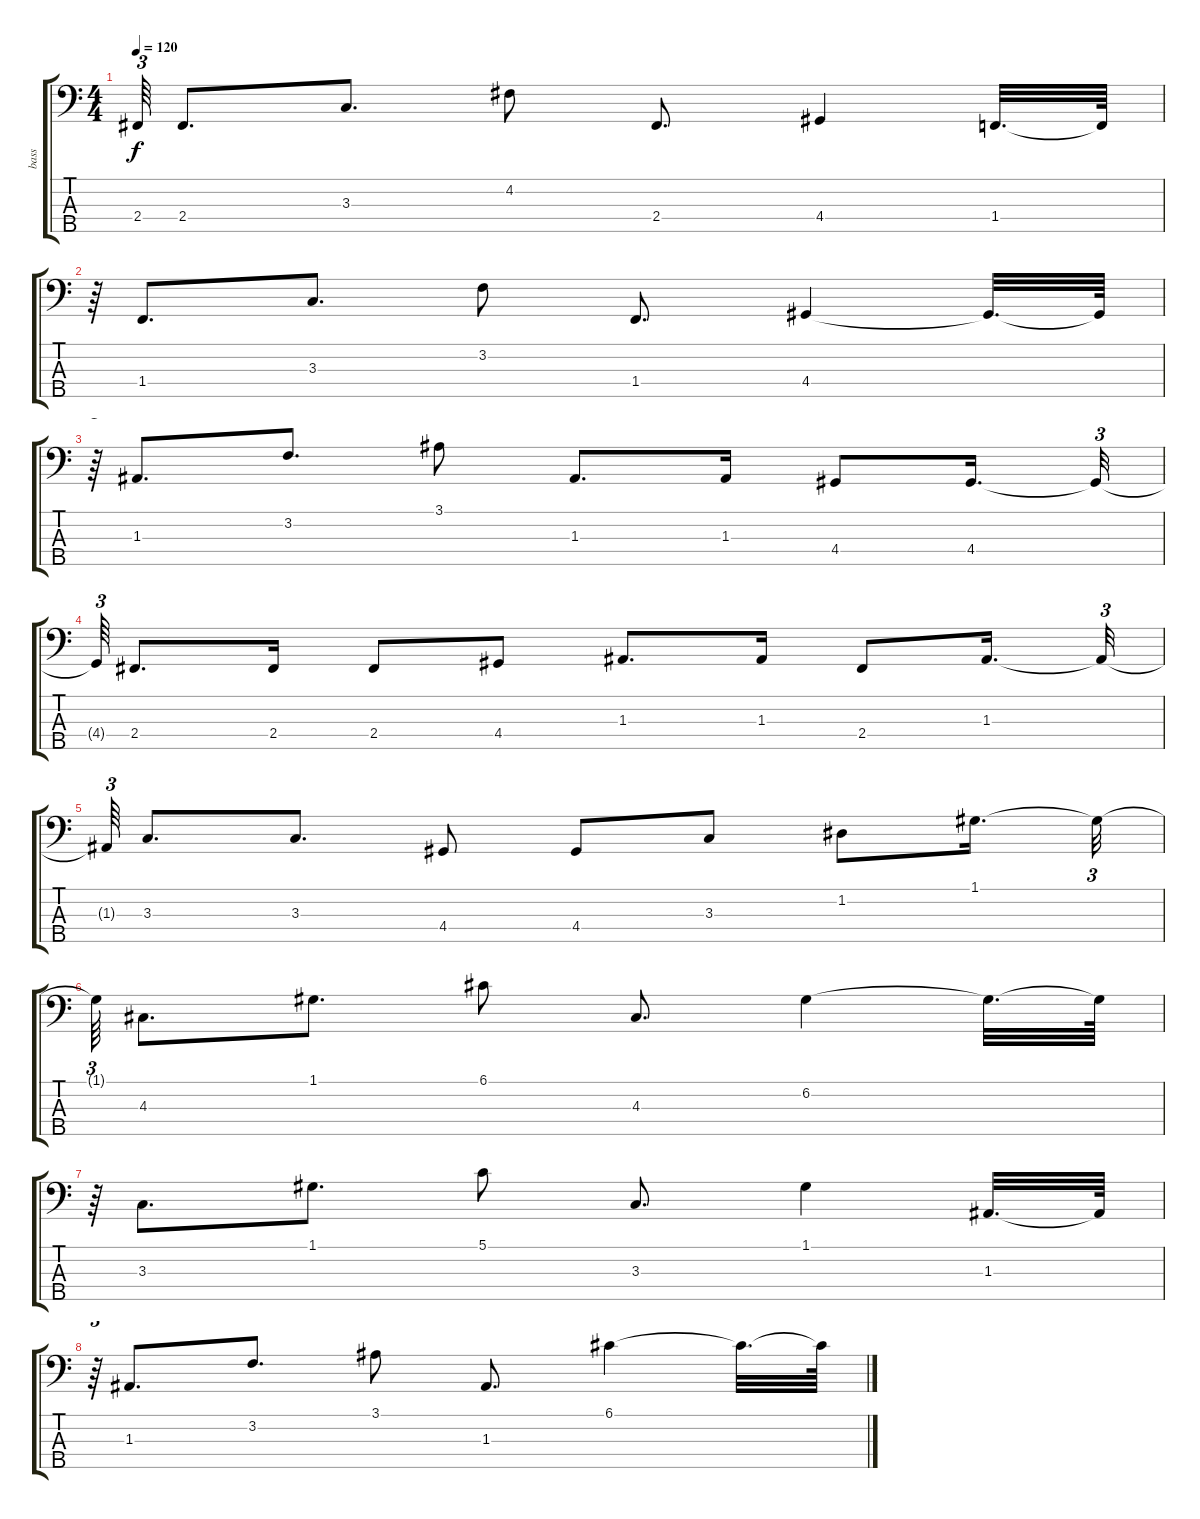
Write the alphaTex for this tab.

\track ("bass" "bass") {instrument fretlessbass}
\staff {score tabs}
\tuning (G2 D2 A1 E1 B0) {hide}
\ts (4 4)
\tempo 120
\clef f4
\ks c
2.4{t}.64{tu (3 2) dy f} 2.4.8{d} 3.3.8{d} 4.2.8 2.4.8{d} 4.4.4 1.4.32{d} 1.4{t}.64 |
r.64{tu (3 2)} 1.4.8{d} 3.3.8{d} 3.2.8 1.4.8{d} 4.4.4 4.4{t}.32{d} 4.4{t}.64 |
r.64{tu (3 2)} 1.3.8{d} 3.2.8{d} 3.1.8 1.3.8{d} 1.3.16 4.4.8 4.4.16{d} 4.4{t}.32{tu (3 2)} |
4.4{t}.64{tu (3 2)} 2.4.8{d} 2.4.16 2.4.8 4.4.8 1.3.8{d} 1.3.16 2.4.8 1.3.16{d} 1.3{t}.32{tu (3 2)} |
1.3{t}.64{tu (3 2)} 3.3.8{d} 3.3.8{d} 4.4.8 4.4.8 3.3.8 1.2.8 1.1.16{d} 1.1{t}.32{tu (3 2)} |
1.1{t}.64{tu (3 2)} 4.3.8{d} 1.1.8{d} 6.1.8 4.3.8{d} 6.2.4 6.2{t}.32{d} 6.2{t}.64 |
r.64{tu (3 2)} 3.3.8{d} 1.1.8{d} 5.1.8 3.3.8{d} 1.1.4 1.3.32{d} 1.3{t}.64 |
r.64{tu (3 2)} 1.3.8{d} 3.2.8{d} 3.1.8 1.3.8{d} 6.1.4 6.1{t}.32{d} 6.1{t}.64
